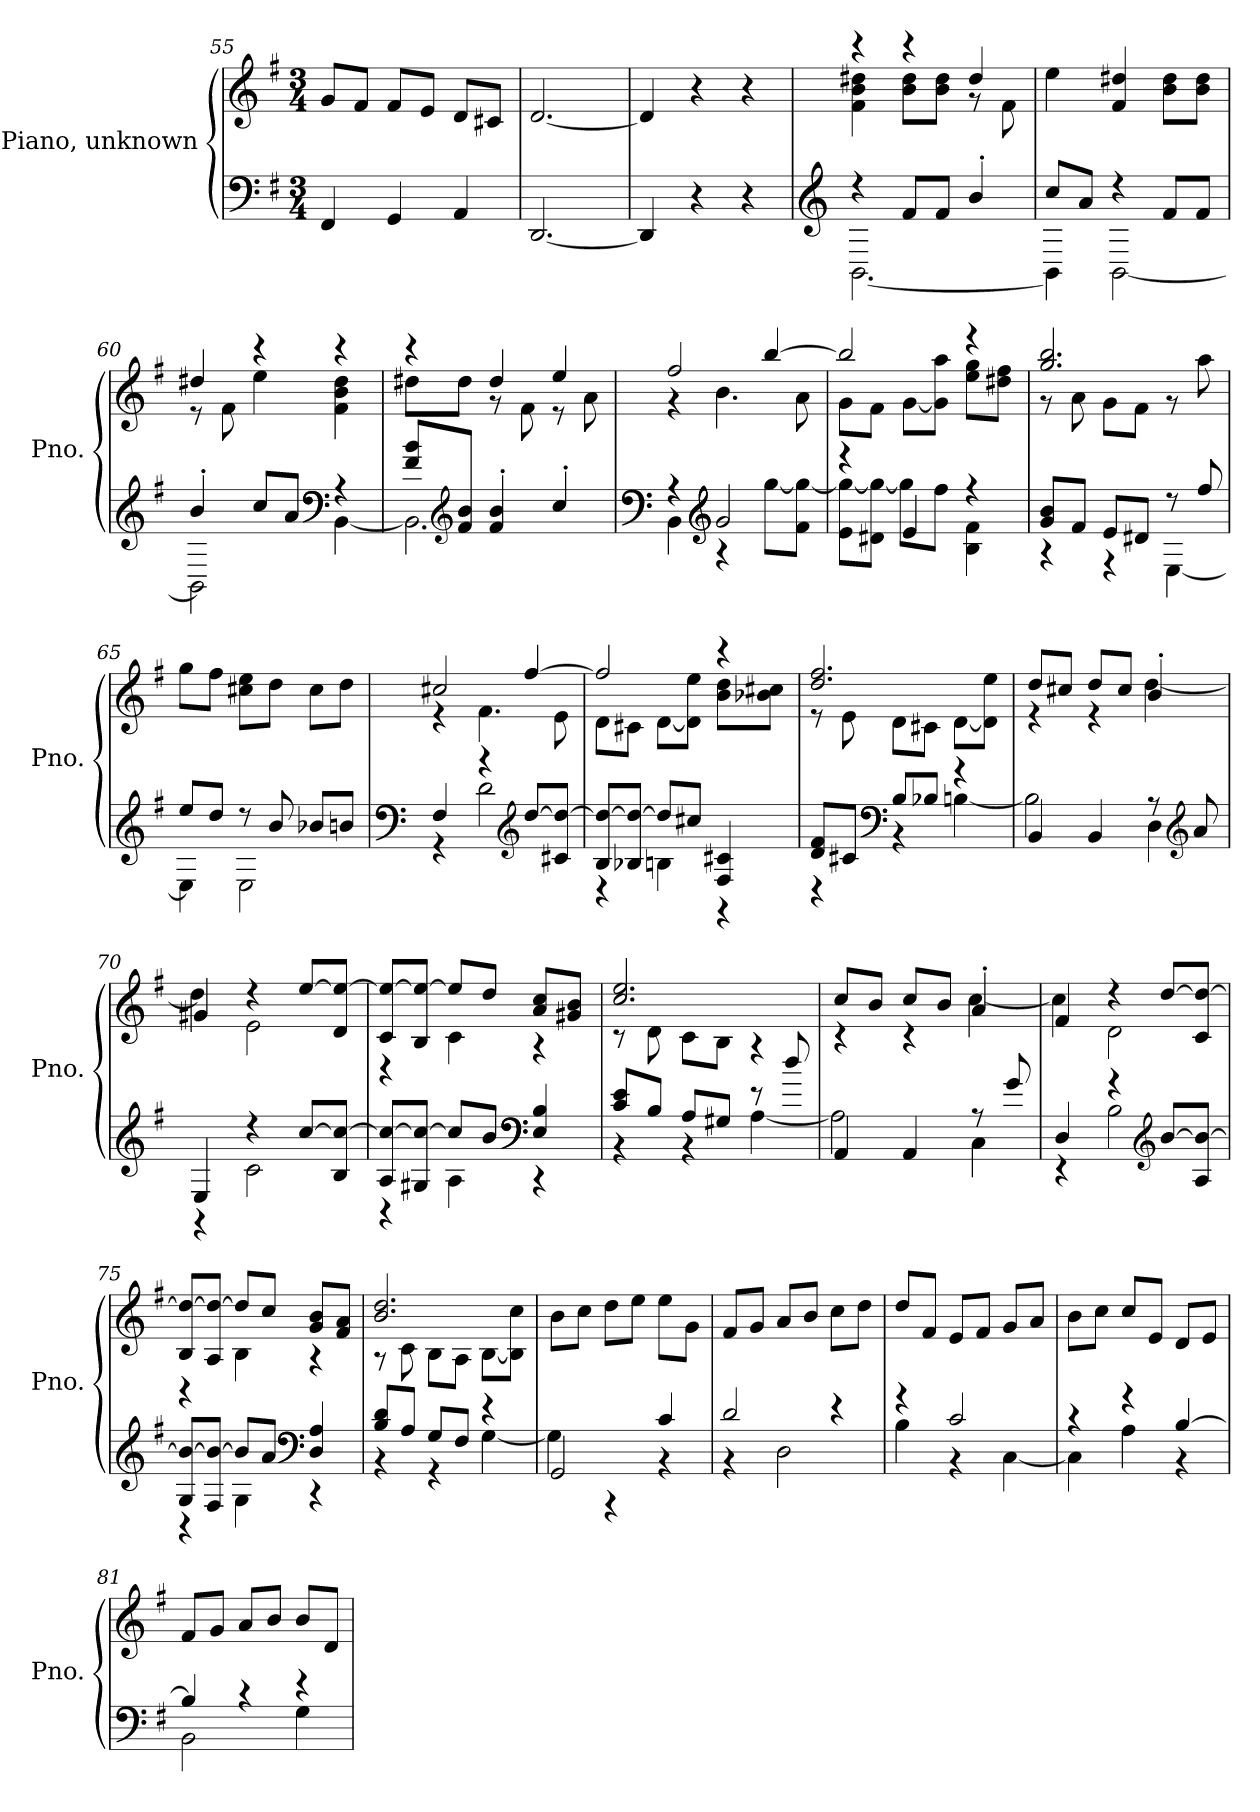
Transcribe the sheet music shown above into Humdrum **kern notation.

**kern	**kern
*part1	*part1
*staff2	*staff1
*I"Piano, unknown	*
*I'Pno.	*
*clefF4	*clefG2
*k[f#]	*k[f#]
*M3/4	*M3/4
=55	=55
4FF#/	8g/L
.	8f#/J
4GG/	8f#/L
.	8e/J
4AA/	8d/L
.	8c#X/J
=56	=56
[2.DD/	[2.d/
=57	=57
4DD/]	4d/]
4r	4r
4r	4r
=58	=58
*clefG2	*
*^	*^
4r	[2.BB\	4r	4f#\ 4b\ 4dd#X\
8f#/L	.	4r	8b\ 8dd#\L
8f#/J	.	.	8b\ 8dd#\J
4b'/	.	4dd#/	8r
.	.	.	8f#\
*	*	*v	*v
=59	=59	=59
8cc/L	4BB\]	4ee\
8a/J	.	.
4r	[2BB\	4f#/ 4dd#X/
8f#/L	.	8b\ 8dd#\L
8f#/J	.	8b\ 8dd#\J
=60	=60	=60
*	*	*^
4b'/	2BB\]	4dd#X/	8r
.	.	.	8f#\
8cc/L	.	4r	4ee\
8a/J	.	.	.
*clefF4	*	*	*
4r	[4BB\	4r	4f#\ 4b\ 4dd#\
!!LO:LB:g=z	!!
=61	=61	=61	=61
8f#/ 8b/L	2.BB\]	4r	8dd#X\L
*clefG2	*	*	*
8f#/ 8b/J	.	.	8dd#\J
4f#/' 4b/'	.	4dd#/	8r
.	.	.	8f#\
4cc'/	.	4ee/	8r
.	.	.	8a\
=62	=62	=62	=62
*clefF4	*	*	*
4r	4BB\	2ff#/	4r
*clefG2	*	*	*
2g/	4r	.	4.b\
.	[8gg\L	[4bb/	.
.	8f#\ 8gg\_J	.	8a\
=63	=63	=63	=63
4r	8e\ 8gg\_L	2bb/]	8g\L
.	8d#X\ 8gg\_J	.	8f#\J
4e/	8gg\L]	.	[8g\L
.	8ff#\J	.	8g\] 8aa\J
4r	4B\ 4f#\	4r	8ee\ 8gg\L
.	.	.	8dd#X\ 8ff#\J
=64	=64	=64	=64
8g/ 8b/L	4r	2.gg/ 2.bb/	8r
8f#/J	.	.	8a\
8e/L	4r	.	8g\L
8d#X/J	.	.	8f#\J
8r	[4E\	.	8r
8ff#/	.	.	8aa\
*	*	*v	*v
!!LO:PB:g=z
=65	=65	=65
8ee/L	4E\]	8gg\L
8dd/J	.	8ff#\J
8r	2E\	8cc#X\ 8ee\L
8b/	.	8dd\J
8b-X/L	.	8cc#\L
8bn/J	.	8dd\J
=66	=66	=66
*clefF4	*	*
*	*	*^
4F#/	4r	2cc#X/	4r
4r	2d\	.	4.f#\
*clefG2	*	*	*
[8dd/L	.	[4ff#/	.
8c#X/ 8dd/_J	.	.	8e\
=67	=67	=67	=67
8B/ 8dd/_L	4r	2ff#/]	8d\L
8B-X/ 8dd/_J	.	.	8c#X\J
8dd/L]	4Bn\	.	[8d\L
8cc#X/J	.	.	8d\] 8ee\J
4F#/ 4c#X/	4r	4r	8b\ 8dd\L
.	.	.	8b-X\ 8cc#X\J
=68	=68	=68	=68
8d/ 8f#/L	4r	2.dd/ 2.ff#/	8r
8c#X/J	.	.	8e\
*clefF4	*	*	*
8B/L	4r	.	8d\L
8B-X/J	.	.	8c#X\J
4r	[4Bn\	.	[8d\L
.	.	.	8d\] 8ee\J
!!LO:LB:g=z	!!
=69	=69	=69	=69
4BB/	2B\]	8dd/L	4r
.	.	8cc#X/J	.
4BB/	.	8dd/L	4r
.	.	8cc#/J	.
8r	4D\	4b'/	[4dd\
*clefG2	*	*	*
8a/	.	.	.
=70	=70	=70	=70
4E/	4r	4g#X/	4dd\]
4r	2c\	4r	2e\
[8cc/L	.	[8ee/L	.
8B/ 8cc/_J	.	8d/ 8ee/_J	.
=71	=71	=71	=71
8A/ 8cc/_L	4r	8c/ 8ee/_L	4r
8G#X/ 8cc/_J	.	8B/ 8ee/_J	.
8cc/L]	4A\	8ee/L]	4c\
8b/J	.	8dd/J	.
*clefF4	*	*	*
4E/ 4B/	4r	8a/ 8cc/L	4r
.	.	8g#X/ 8b/J	.
=72	=72	=72	=72
8c/ 8e/L	4r	2.cc/ 2.ee/	8r
8B/J	.	.	8d\
8A/L	4r	.	8c\L
8G#X/J	.	.	8B\J
8r	[4A\	.	4r
8dd/	.	.	.
=73	=73	=73	=73
4AA/	2A\]	8cc/L	4r
.	.	8b/J	.
4AA/	.	8cc/L	4r
.	.	8b/J	.
8r	4C\	4a'/	[4cc\
8g/	.	.	.
!!LO:LB:g=z	!!
=74	=74	=74	=74
4D/	4r	4f#/	4cc\]
4r	2B\	4r	2d\
*clefG2	*	*	*
[8b/L	.	[8dd/L	.
8A/ 8b/_J	.	8c/ 8dd/_J	.
=75	=75	=75	=75
8G/ 8b/_L	4r	8B/ 8dd/_L	4r
8F#/ 8b/_J	.	8A/ 8dd/_J	.
8b/L]	4G\	8dd/L]	4B\
8a/J	.	8cc/J	.
*clefF4	*	*	*
4D/ 4A/	4r	8g/ 8b/L	4r
.	.	8f#/ 8a/J	.
=76	=76	=76	=76
8B/ 8d/L	4r	2.b/ 2.dd/	8r
8A/J	.	.	8c\
8G/L	4r	.	8B\L
8F#/J	.	.	8A\J
4r	[4G\	.	[8B\L
.	.	.	8B\] 8cc\J
*	*	*v	*v
=77	=77	=77
2GG/	4G\]	8b\L
.	.	8cc\J
.	4r	8dd\L
.	.	8ee\J
4c/	4r	8ee\L
.	.	8g\J
=78	=78	=78
2d/	4r	8f#/L
.	.	8g/J
.	2D\	8a/L
.	.	8b/J
4r	.	8cc\L
.	.	8dd\J
!!LO:LB:g=z
=79	=79	=79
4r	4B\	8dd/L
.	.	8f#/J
2c/	4r	8e/L
.	.	8f#/J
.	[4C\	8g/L
.	.	8a/J
=80	=80	=80
4r	4C\]	8b\L
.	.	8cc\J
4r	4A\	8cc/L
.	.	8e/J
[4B/	4r	8d/L
.	.	8e/J
=81	=81	=81
4B/]	2BB\	8f#/L
.	.	8g/J
4r	.	8a/L
.	.	8b/J
4r	4G\	8b/L
.	.	8d/J
*v	*v	*
=	=
*-	*-
